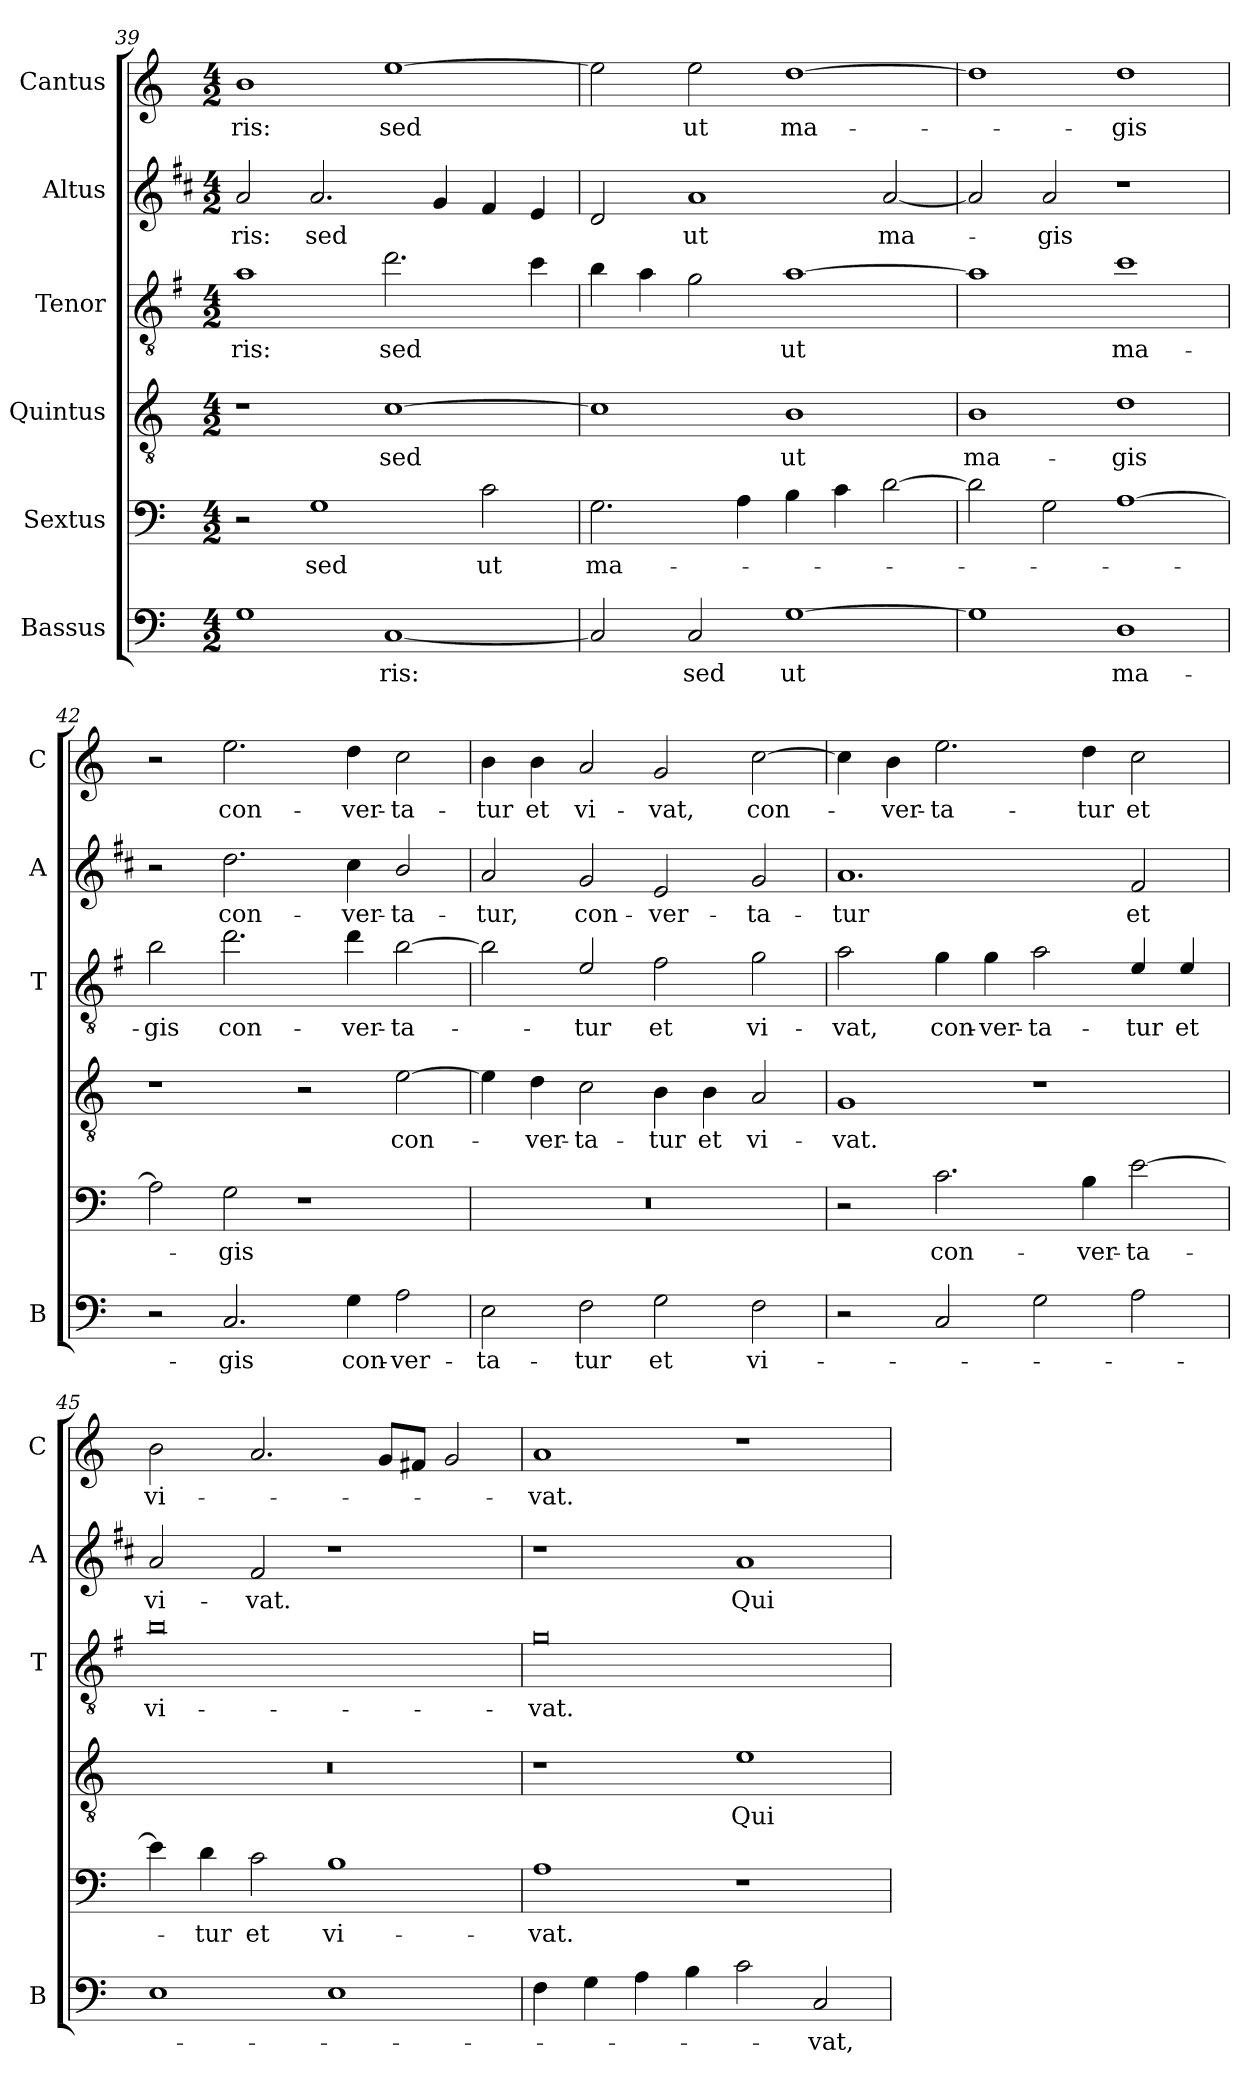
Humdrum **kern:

**kern	**text	**kern	**text	**kern	**text	**kern	**text	**kern	**text	**kern	**text
*part6	*part6	*part5	*part5	*part4	*part4	*part3	*part3	*part2	*part2	*part1	*part1
*staff6	*staff6	*staff5	*staff5	*staff4	*staff4	*staff3	*staff3	*staff2	*staff2	*staff1	*staff1
*I"Bassus	*	*I"Sextus	*	*I"Quintus	*	*I"Tenor	*	*I"Altus	*	*I"Cantus	*
*I'B	*	*	*	*	*	*I'T	*	*I'A	*	*I'C	*
*clefF4	*	*clefF4	*	*clefGv2	*	*clefGv2	*	*clefG2	*	*clefG2	*
*	*	*	*	*	*	*ITrd4c7	*	*ITrd1c2	*	*	*
*k[]	*	*k[]	*	*k[]	*	*k[]	*	*k[]	*	*k[]	*
*C:	*	*C:	*	*C:	*	*C:	*	*C:	*	*C:	*
*M4/2	*	*M4/2	*	*M4/2	*	*M4/2	*	*M4/2	*	*M4/2	*
=39	=39	=39	=39	=39	=39	=39	=39	=39	=39	=39	=39
!	!	!	!	!	!	!	!LO:LY:b	!	!LO:LY:b	!	!LO:LY:b
1G	.	2r	.	1r	.	1d	-ris:	2g/	-ris:	1b	-ris:
!	!	!	!LO:LY:b	!	!	!	!	!	!LO:LY:b	!	!
.	.	1G	sed	.	.	.	.	2.g/	sed	.	.
!	!LO:LY:b	!	!	!	!LO:LY:b	!	!LO:LY:b	!	!	!	!LO:LY:b
[1C	-ris:	.	.	[1c	sed	2.g\	sed	.	.	[1ee	sed
.	.	.	.	.	.	.	.	4f/	.	.	.
!	!	!	!LO:LY:b	!	!	!	!	!	!	!	!
.	.	2c\	ut	.	.	.	.	4e/	.	.	.
.	.	.	.	.	.	4f\	.	4d/	.	.	.
=40	=40	=40	=40	=40	=40	=40	=40	=40	=40	=40	=40
!	!	!	!LO:LY:b	!	!	!	!	!	!	!	!
2C/]	.	2.G\	ma-	1c]	.	4e\	.	2c/	.	2ee\]	.
.	.	.	.	.	.	4d\	.	.	.	.	.
!	!LO:LY:b	!	!	!	!	!	!	!	!LO:LY:b	!	!LO:LY:b
2C/	sed	.	.	.	.	2c\	.	1g	ut	2ee\	ut
.	.	4A\	.	.	.	.	.	.	.	.	.
!	!LO:LY:b	!	!	!	!LO:LY:b	!	!LO:LY:b	!	!	!	!LO:LY:b
[1G	ut	4B\	.	1B	ut	[1d	ut	.	.	[1dd	ma-
.	.	4c\	.	.	.	.	.	.	.	.	.
!	!	!	!	!	!	!	!	!	!LO:LY:b	!	!
.	.	[2d\	.	.	.	.	.	[2g/	ma-	.	.
=41	=41	=41	=41	=41	=41	=41	=41	=41	=41	=41	=41
!	!	!	!	!	!LO:LY:b	!	!	!	!	!	!
1G]	.	2d\]	.	1B	ma-	1d]	.	2g/]	.	1dd]	.
!	!	!	!	!	!	!	!	!	!LO:LY:b	!	!
.	.	2G\	.	.	.	.	.	2g/	-gis	.	.
!	!LO:LY:b	!	!	!	!LO:LY:b	!	!LO:LY:b	!	!	!	!LO:LY:b
1D	ma-	[1A	.	1d	-gis	1f	ma-	1r	.	1dd	-gis
!!LO:LB:g=z
=42	=42	=42	=42	=42	=42	=42	=42	=42	=42	=42	=42
!	!	!	!	!	!	!	!LO:LY:b	!	!	!	!
2r	.	2A\]	.	1r	.	2e\	-gis	2r	.	2r	.
!	!LO:LY:b	!	!LO:LY:b	!	!	!	!LO:LY:b	!	!LO:LY:b	!	!LO:LY:b
2.C/	-gis	2G\	-gis	.	.	2.g\	con-	2.cc\	con-	2.ee\	con-
.	.	1r	.	2r	.	.	.	.	.	.	.
!	!LO:LY:b	!	!	!	!	!	!LO:LY:b	!	!LO:LY:b	!	!LO:LY:b
4G\	con-	.	.	.	.	4g\	-ver-	4b\	-ver-	4dd\	-ver-
!	!LO:LY:b	!	!	!	!LO:LY:b	!	!LO:LY:b	!	!LO:LY:b	!	!LO:LY:b
2A\	-ver-	.	.	[2e\	con-	[2e\	-ta-	2a/	-ta-	2cc\	-ta-
=43	=43	=43	=43	=43	=43	=43	=43	=43	=43	=43	=43
!	!LO:LY:b	!	!	!	!	!	!	!	!LO:LY:b	!	!LO:LY:b
2E\	-ta-	0r	.	4e\]	.	2e\]	.	2g/	-tur,	4b\	-tur
!	!	!	!	!	!LO:LY:b	!	!	!	!	!	!LO:LY:b
.	.	.	.	4d\	-ver-	.	.	.	.	4b\	et
!	!LO:LY:b	!	!	!	!LO:LY:b	!	!LO:LY:b	!	!LO:LY:b	!	!LO:LY:b
2F\	-tur	.	.	2c\	-ta-	2A/	-tur	2f/	con-	2a/	vi-
!	!LO:LY:b	!	!	!	!LO:LY:b	!	!LO:LY:b	!	!LO:LY:b	!	!LO:LY:b
2G\	et	.	.	4B\	-tur	2B\	et	2d/	-ver-	2g/	-vat,
!	!	!	!	!	!LO:LY:b	!	!	!	!	!	!
.	.	.	.	4B\	et	.	.	.	.	.	.
!	!LO:LY:b	!	!	!	!LO:LY:b	!	!LO:LY:b	!	!LO:LY:b	!	!LO:LY:b
2F\	vi-	.	.	2A/	vi-	2c\	vi-	2f/	-ta-	[2cc\	con-
=44	=44	=44	=44	=44	=44	=44	=44	=44	=44	=44	=44
!	!	!	!	!	!LO:LY:b	!	!LO:LY:b	!	!LO:LY:b	!	!
2r	.	2r	.	1G	-vat.	2d\	-vat,	1.g	-tur	4cc\]	.
!	!	!	!	!	!	!	!	!	!	!	!LO:LY:b
.	.	.	.	.	.	.	.	.	.	4b\	-ver-
!	!	!	!LO:LY:b	!	!	!	!LO:LY:b	!	!	!	!LO:LY:b
2C/	.	2.c\	con-	.	.	4c\	con-	.	.	2.ee\	-ta-
!	!	!	!	!	!	!	!LO:LY:b	!	!	!	!
.	.	.	.	.	.	4c\	-ver-	.	.	.	.
!	!	!	!	!	!	!	!LO:LY:b	!	!	!	!
2G\	.	.	.	1r	.	2d\	-ta-	.	.	.	.
!	!	!	!LO:LY:b	!	!	!	!	!	!	!	!LO:LY:b
.	.	4B\	-ver-	.	.	.	.	.	.	4dd\	-tur
!	!	!	!LO:LY:b	!	!	!	!LO:LY:b	!	!LO:LY:b	!	!LO:LY:b
2A\	.	[2e\	-ta-	.	.	4A/	-tur	2e/	et	2cc\	et
!	!	!	!	!	!	!	!LO:LY:b	!	!	!	!
.	.	.	.	.	.	4A/	et	.	.	.	.
=45	=45	=45	=45	=45	=45	=45	=45	=45	=45	=45	=45
!	!	!	!	!	!	!	!LO:LY:b	!	!LO:LY:b	!	!LO:LY:b
1E	.	4e\]	.	0r	.	0e	vi-	2g/	vi-	2b\	vi-
!	!	!	!LO:LY:b	!	!	!	!	!	!	!	!
.	.	4d\	-tur	.	.	.	.	.	.	.	.
!	!	!	!LO:LY:b	!	!	!	!	!	!LO:LY:b	!	!
.	.	2c\	et	.	.	.	.	2e/	-vat.	2.a/	.
!	!	!	!LO:LY:b	!	!	!	!	!	!	!	!
1E	.	1B	vi-	.	.	.	.	1r	.	.	.
.	.	.	.	.	.	.	.	.	.	8g/L	.
.	.	.	.	.	.	.	.	.	.	8f#X/J	.
.	.	.	.	.	.	.	.	.	.	2g/	.
=46	=46	=46	=46	=46	=46	=46	=46	=46	=46	=46	=46
!	!	!	!LO:LY:b	!	!	!	!LO:LY:b	!	!	!	!LO:LY:b
4F\	.	1A	-vat.	1r	.	0c	-vat.	1r	.	1a	-vat.
4G\	.	.	.	.	.	.	.	.	.	.	.
4A\	.	.	.	.	.	.	.	.	.	.	.
4B\	.	.	.	.	.	.	.	.	.	.	.
!	!	!	!	!	!LO:LY:b	!	!	!	!LO:LY:b	!	!
2c\	.	1r	.	1e	Qui	.	.	1g	Qui	1r	.
!	!LO:LY:b	!	!	!	!	!	!	!	!	!	!
2C/	-vat,	.	.	.	.	.	.	.	.	.	.
=	=	=	=	=	=	=	=	=	=	=	=
*-	*-	*-	*-	*-	*-	*-	*-	*-	*-	*-	*-
